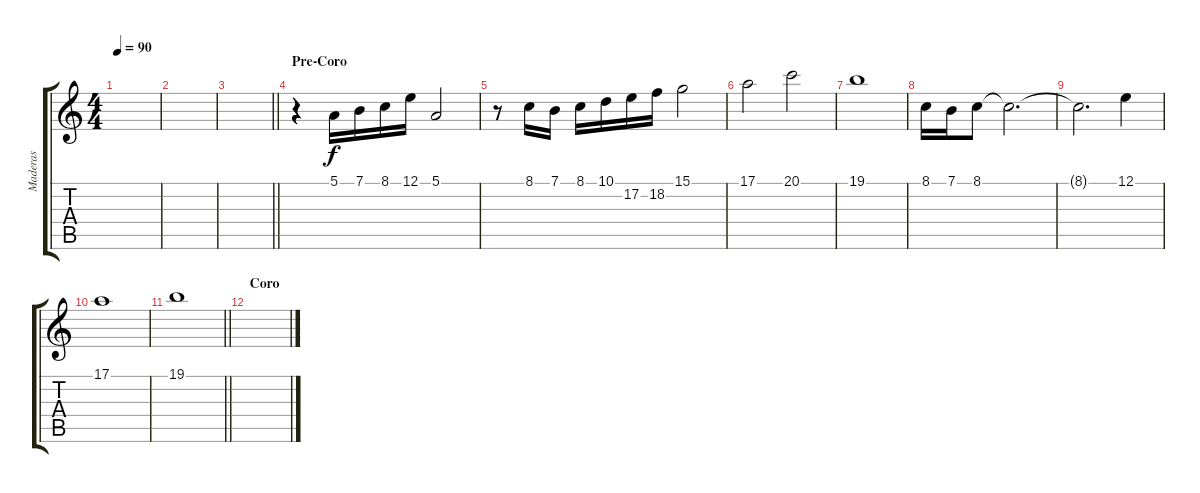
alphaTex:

\track ("Maderas" "Maderas") {instrument flute}
\staff {score tabs}
\tuning (E4 B3 G3 D3 A2 E2) {hide}
\ts (4 4)
\tempo 90
\clef g2
\ks c
|
|
\barLineRight lightlight
|
\section ("" "Pre-Coro")
r.4 5.1.16 7.1.16 8.1.16 12.1.16 5.1.2 |
r.8 8.1.16 7.1.16 8.1.16 10.1.16 17.2.16 18.2.16 15.1.2 |
17.1.2 20.1.2 |
19.1.1 |
8.1.16 7.1.16 8.1.8 8.1{t}.2{d} |
8.1{t}.2{d} 12.1.4 |
17.1.1 |
\barLineRight lightlight
19.1.1 |
\section ("" "Coro")
